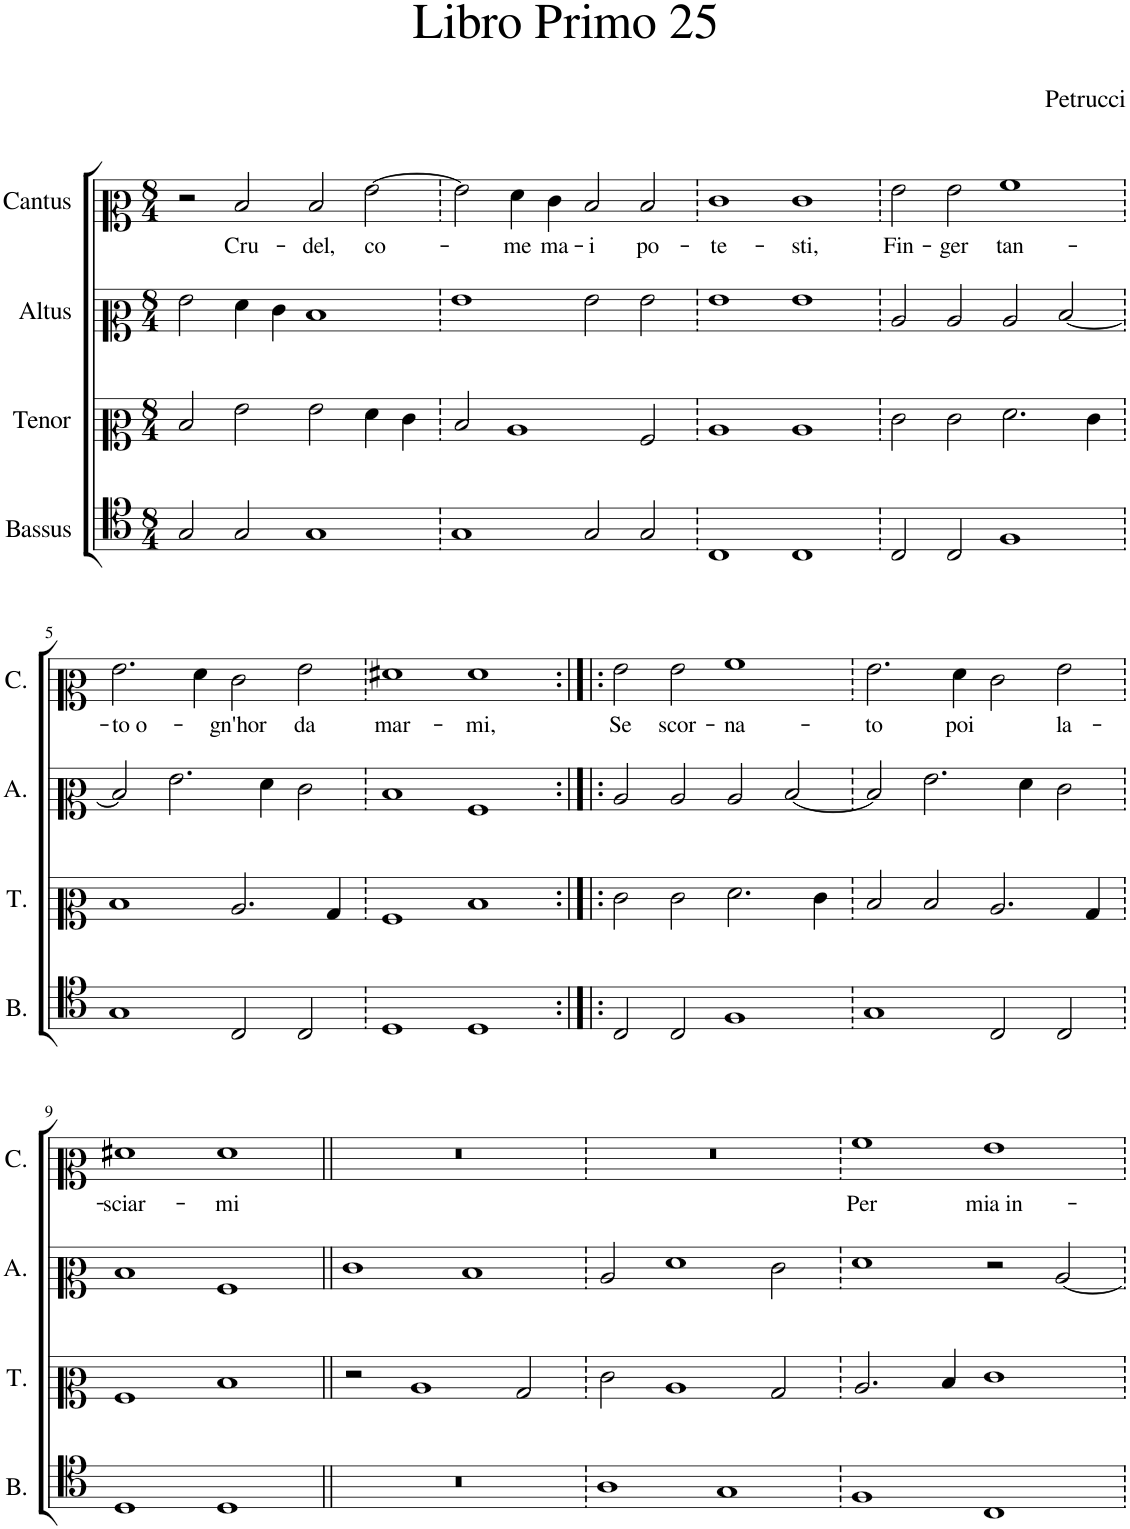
**kern	**kern	**kern	**kern	**text
*part4	*part3	*part2	*part1	*part1
*staff4	*staff3	*staff2	*staff1	*staff1
*I"Bassus	*I"Tenor	*I"Altus	*I"Cantus	*
*I'B.	*I'T.	*I'A.	*I'C.	*
*clefC4	*clefC2	*clefC2	*clefC2	*
*k[]	*k[]	*k[]	*k[]	*
*M8/4	*M8/4	*M8/4	*M8/4	*
=1	=1	=1	=1	=1
2G/	2d/	2g\	2r	.
!	!	!	!	!LO:LY:b
2G/	2g\	4f\	2d/	Cru-
.	.	4e\	.	.
!	!	!	!	!LO:LY:b
1G	2g\	1d	2d/	-del,
!	!	!	!	!LO:LY:b
.	4f\	.	[2g\	co-
.	4e\	.	.	.
=2	=2	=2	=2	=2
1G	2d/	1g	2g\]	.
!	!	!	!	!LO:LY:b
.	1c	.	4f\	-me
!	!	!	!	!LO:LY:b
.	.	.	4e\	ma-
!	!	!	!	!LO:LY:b
2G/	.	2g\	2d/	-i
!	!	!	!	!LO:LY:b
2G/	2A/	2g\	2d/	po-
=3	=3	=3	=3	=3
!	!	!	!	!LO:LY:b
1C	1c	1g	1e	-te-
!	!	!	!	!LO:LY:b
1C	1c	1g	1e	-sti,
=4	=4	=4	=4	=4
!	!	!	!	!LO:LY:b
2C/	2e\	2c/	2g\	Fin-
!	!	!	!	!LO:LY:b
2C/	2e\	2c/	2g\	-ger
!	!	!	!	!LO:LY:b
1F	2.f\	2c/	1a	tan-
.	.	[2d/	.	.
.	4e\	.	.	.
!!LO:LB:g=z
=5	=5	=5	=5	=5
!	!	!	!	!LO:LY:b
1G	1d	2d/]	2.g\	-to o-
.	.	2.g\	.	.
.	.	.	4f\	.
!	!	!	!	!LO:LY:b
2C/	2.c/	.	2e\	-gn'hor
.	.	4f\	.	.
!	!	!	!	!LO:LY:b
2C/	.	2e\	2g\	da
.	4B/	.	.	.
=6	=6	=6	=6	=6
!	!	!	!	!LO:LY:b
1D	1A	1d	1f#X	mar-
!	!	!	!	!LO:LY:b
1D	1d	1A	1f#	-mi,
=7:|!|:	=7:|!|:	=7:|!|:	=7:|!|:	=7:|!|:
!	!	!	!	!LO:LY:b
2C/	2e\	2c/	2g\	Se
!	!	!	!	!LO:LY:b
2C/	2e\	2c/	2g\	scor-
!	!	!	!	!LO:LY:b
1F	2.f\	2c/	1a	-na-
.	.	[2d/	.	.
.	4e\	.	.	.
=8	=8	=8	=8	=8
!	!	!	!	!LO:LY:b
1G	2d/	2d/]	2.g\	-to
.	2d/	2.g\	.	.
!	!	!	!	!LO:LY:b
.	.	.	4f\	poi
2C/	2.c/	.	2e\	.
.	.	4f\	.	.
!	!	!	!	!LO:LY:b
2C/	.	2e\	2g\	la-
.	4B/	.	.	.
!!LO:LB:g=z
=9	=9	=9	=9	=9
!	!	!	!	!LO:LY:b
1D	1A	1d	1f#X	-sciar-
!	!	!	!	!LO:LY:b
1D	1d	1A	1f#	-mi
=10||	=10||	=10||	=10||	=10||
0r	2r	1e	0r	.
.	1c	.	.	.
.	.	1d	.	.
.	2B/	.	.	.
=11	=11	=11	=11	=11
1A	2e\	2c/	0r	.
.	1c	1f	.	.
1G	.	.	.	.
.	2B/	2e\	.	.
=12	=12	=12	=12	=12
!	!	!	!	!LO:LY:b
1F	2.c/	1f	1a	Per
.	4d/	.	.	.
!	!	!	!	!LO:LY:b
1C	1e	2r	1g	mia in-
.	.	[2c/	.	.
=	=	=	=	=
*-	*-	*-	*-	*-
